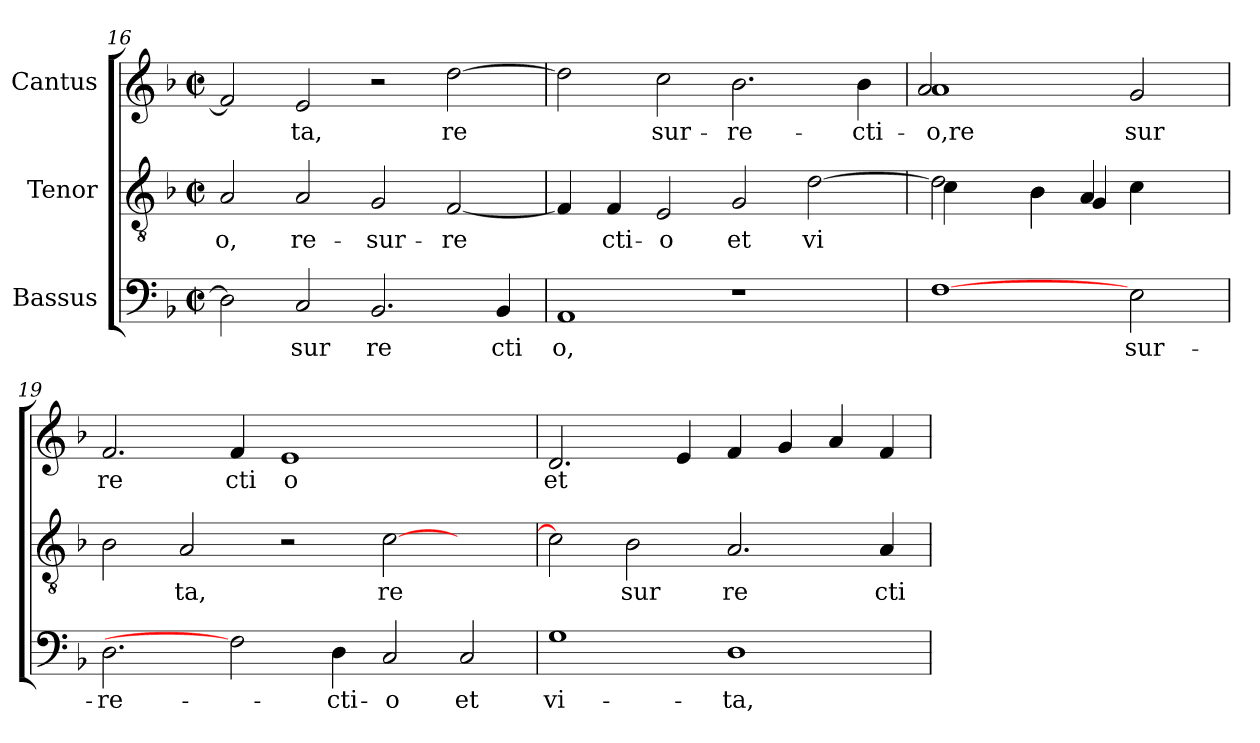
**kern	**text	**kern	**text	**kern	**text
*part3	*part3	*part2	*part2	*part1	*part1
*staff3	*staff3	*staff2	*staff2	*staff1	*staff1
*I"Bassus	*	*I"Tenor	*	*I"Cantus	*
*clefF4	*	*clefGv2	*	*clefG2	*
*k[b-]	*	*k[b-]	*	*k[b-]	*
*F:	*	*F:	*	*F:	*
*M2/2	*	*M2/2	*	*M2/2	*
*met(c|)	*	*met(c|)	*	*met(c|)	*
=16	=16	=16	=16	=16	=16
!	!LO:LY:b	!	!LO:LY:b:cj	!	!LO:LY:b:cj
2D\]	.	2A/	-o,	2f/]	--
!	!LO:LY:b	!	!LO:LY:b:cj	!	!LO:LY:b:cj
2C/	sur	2A/	re-	2e/	-ta,
!	!LO:LY:b	!	!LO:LY:b:cj	!	!
2.BB-/	re	2G/	-sur-	2r	.
!	!	!	!LO:LY:b:cj	!	!LO:LY:b:cj
.	.	[<2F/	-re-	[>2dd\	re-
!	!LO:LY:b	!	!	!	!
4BB-/	cti	.	.	.	.
=17	=17	=17	=17	=17	=17
!	!LO:LY:b	!	!LO:LY:b:cj	!	!LO:LY:b:cj
1AA	o,	4F/]	--	2dd\]	--
!	!	!	!LO:LY:b:cj	!	!
.	.	4F/	-cti-	.	.
!	!	!	!LO:LY:b:cj	!	!LO:LY:b:cj
.	.	2E/	-o	2cc\	-sur-
!	!	!	!LO:LY:b:cj	!	!LO:LY:b:cj
1r	.	2G/	et	2.b-\	-re-
!	!	!	!LO:LY:b:cj	!	!
.	.	[>2d\	vi-	.	.
!	!	!	!	!	!LO:LY:b:cj
.	.	.	.	4b-\	-cti-
!!LO:PB:g=z
=18	=18	=18	=18	=18	=18
*	*	*^	*	*	*
!	!	!	!	!LO:LY:b:cj	!	!LO:LY:b:cj
*	*	*	*	*	*^	*
[1F	.	2d\]	4c\	--	1a	2a/	-o,re
.	.	.	4ryy	.	.	.	.
!	!	!	!	!LO:LY:b:cj	!	!	!
!	!	!	!	!LO:LY:b:cj	!	!	!
.	.	4B-\	4B-\	--	.	1ryy	.
!	!	!	!	!LO:LY:b:cj	!	!	!
.	.	4A/	4G/	--	.	.	.
!	!LO:LY:b	!	!	!	!	!	!LO:LY:b:cj
2E\	sur-	4c\	4ryy	.	2g/	.	sur
.	.	4ryy	4ryy	.	.	.	.
*	*	*	*	*	*v	*v	*
=19	=19	=19	=19	=19	=19	=19
!	!LO:LY:b	!	!	!LO:LY:b:cj	!	!LO:LY:b:cj
*	*	*v	*v	*	*	*
2.D\	-re-	2B-\	--	2.f/	re
!	!	!	!LO:LY:b:cj	!	!
.	.	2A/	-ta,	.	.
!	!	!	!	!	!LO:LY:b:cj
2F]	.	.	.	4f/	cti
!	!	!	!	!	!LO:LY:b:cj
.	.	2r	.	1e	o
!	!LO:LY:b	!	!	!	!
4D\	-cti-	.	.	.	.
!	!LO:LY:b	!	!LO:LY:b:cj	!	!
2C/	-o	[>2c\	re	.	.
!	!LO:LY:b	!	!	!	!
2C/	et	2ryy	.	2ryy	.
=20	=20	=20	=20	=20	=20
!	!LO:LY:b	!	!LO:LY:b:cj	!	!LO:LY:b:cj
1G	vi-	2c\]	.	2.d/	et
!	!	!	!LO:LY:b:cj	!	!
.	.	2B-\	sur	.	.
!	!	!	!	!	!LO:LY:b:cj
.	.	.	.	4e/	.
!	!LO:LY:b	!	!LO:LY:b:cj	!	!LO:LY:b:cj
1D	-ta,	2.A/	re	4f/	.
!	!	!	!	!	!LO:LY:b:cj
.	.	.	.	4g/	.
!	!	!	!	!	!LO:LY:b:cj
.	.	.	.	4a/	.
!	!	!	!LO:LY:b:cj	!	!LO:LY:b:cj
.	.	4A/	cti	4f/	.
=	=	=	=	=	=
*-	*-	*-	*-	*-	*-
